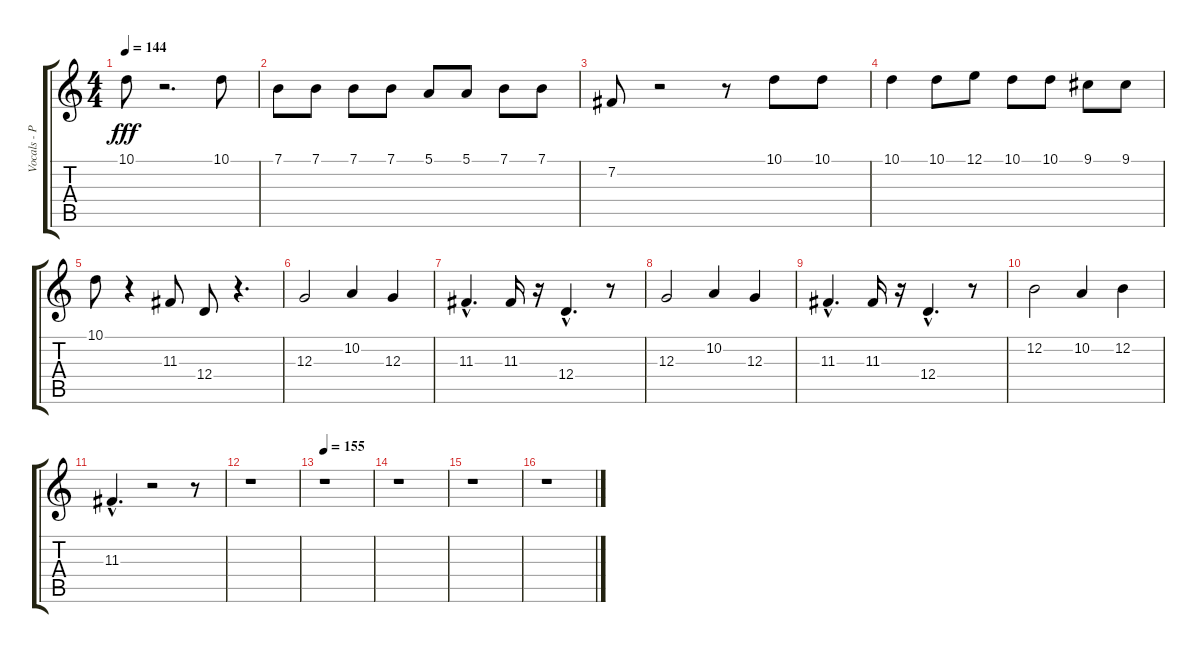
\track ("Vocals - Pete" "Vocals - P") {instrument voiceoohs}
\staff {score tabs}
\tuning (E4 B3 G3 D3 A2 E2) {hide}
\ts (4 4)
\tempo 144
\clef g2
\ks c
10.1.8{dy fff} r.2{d} 10.1.8 |
7.1.8 7.1.8 7.1.8 7.1.8 5.1.8 5.1.8 7.1.8 7.1.8 |
7.2.8 r.2 r.8 10.1.8 10.1.8 |
10.1.4 10.1.8 12.1.8 10.1.8 10.1.8 9.1.8 9.1.8 |
10.1.8 r.4 11.3.8 12.4.8 r.4{d} |
12.3.2 10.2.4 12.3.4 |
11.3{hac}.4{d} 11.3.16 r.16 12.4{hac}.4{d} r.8 |
12.3.2 10.2.4 12.3.4 |
11.3{hac}.4{d} 11.3.16 r.16 12.4{hac}.4{d} r.8 |
12.2.2 10.2.4 12.2.4 |
11.3{hac}.4{d} r.2 r.8 |
r.1 |
\tempo 155
r.1 |
r.1 |
r.1 |
r.1
